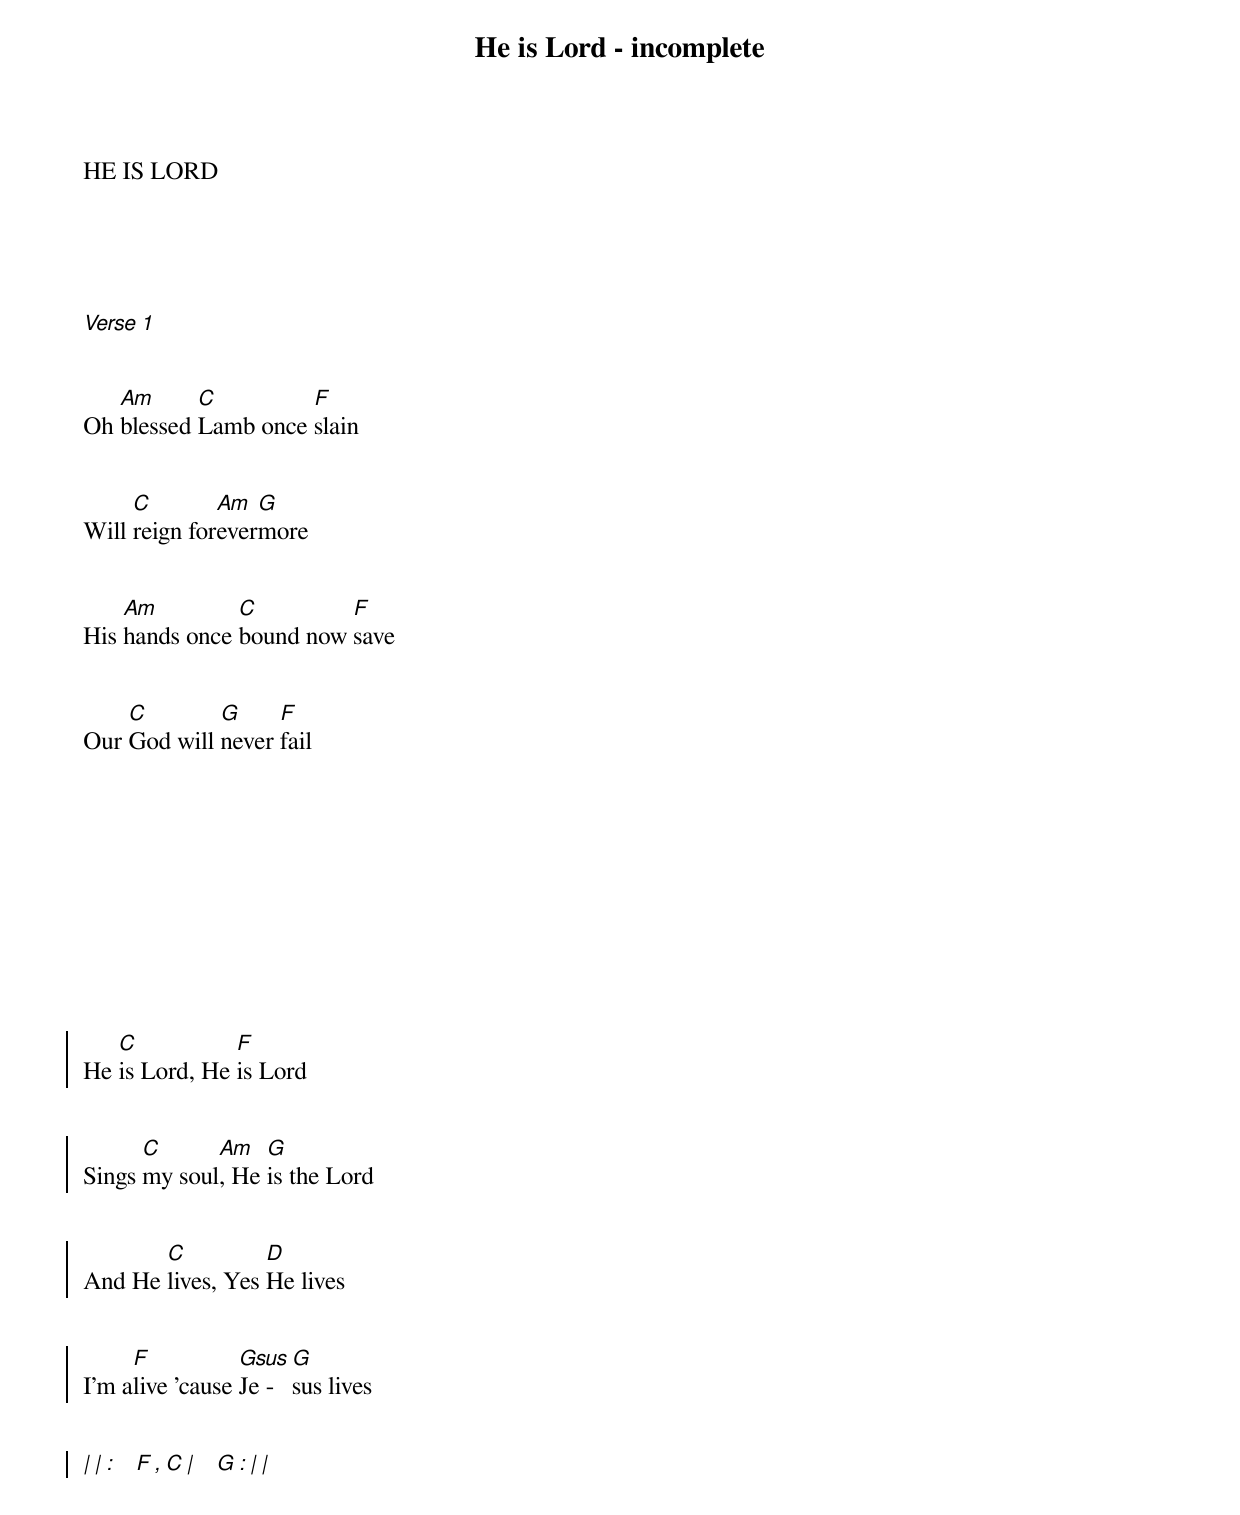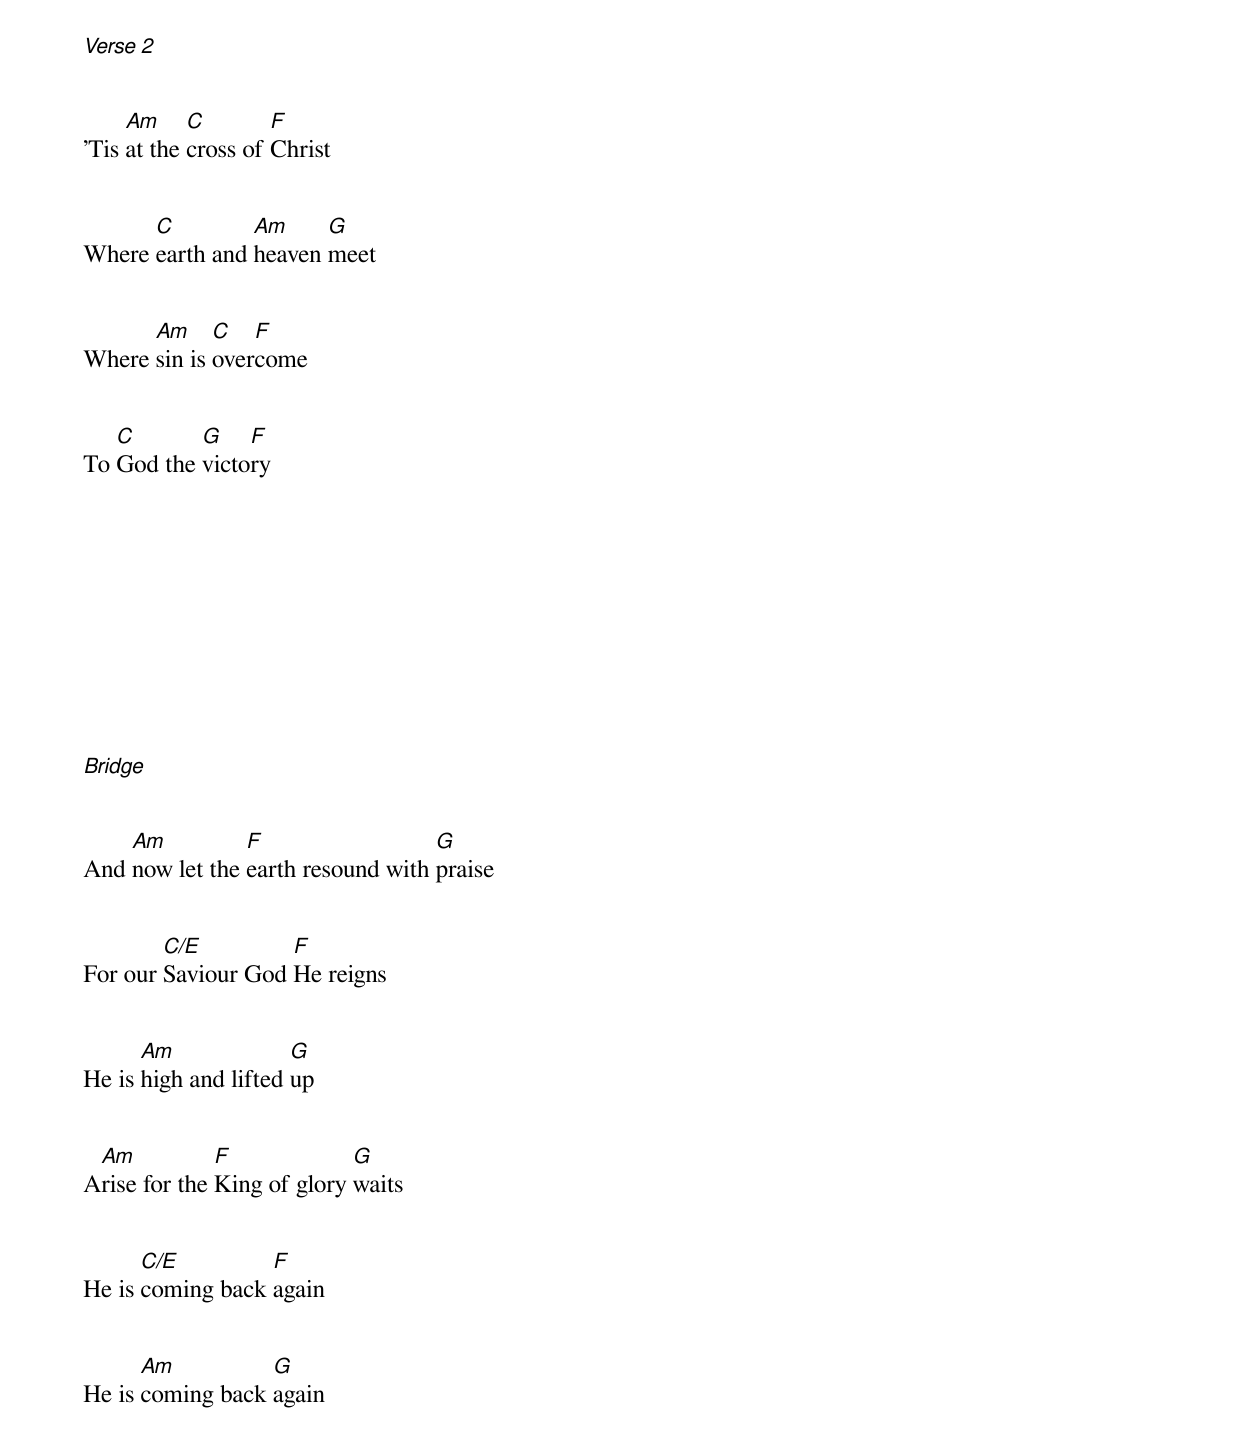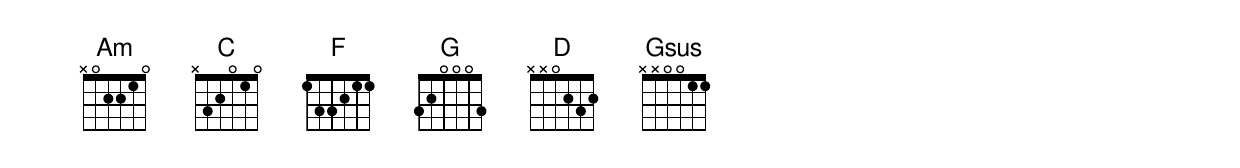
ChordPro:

{title:He is Lord - incomplete}

HE IS LORD





[Verse 1]


Oh [Am]blessed [C]Lamb once [F]slain


Will [C]reign for[Am]ever[G]more


His [Am]hands once [C]bound now [F]save


Our [C]God will [G]never [F]fail









{soc}


He [C]is Lord, He [F]is Lord


Sings [C]my soul[Am], He [G]is the Lord


And He [C]lives, Yes [D]He lives


I'm a[F]live 'cause [Gsus]Je - [G]sus lives


[|][|][:]   [F][,][C][|]   [G][:][|][|]


{eoc}







[Verse 2]


'Tis [Am]at the [C]cross of [F]Christ


Where [C]earth and [Am]heaven [G]meet


Where [Am]sin is [C]over[F]come


To [C]God the [G]victo[F]ry











[Bridge]


And [Am]now let the [F]earth resound with [G]praise


For our [C/E]Saviour God [F]He reigns


He is [Am]high and lifted [G]up


A[Am]rise for the [F]King of glory [G]waits


He is [C/E]coming back [F]again


He is [Am]coming back [G]again






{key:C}
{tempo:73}
